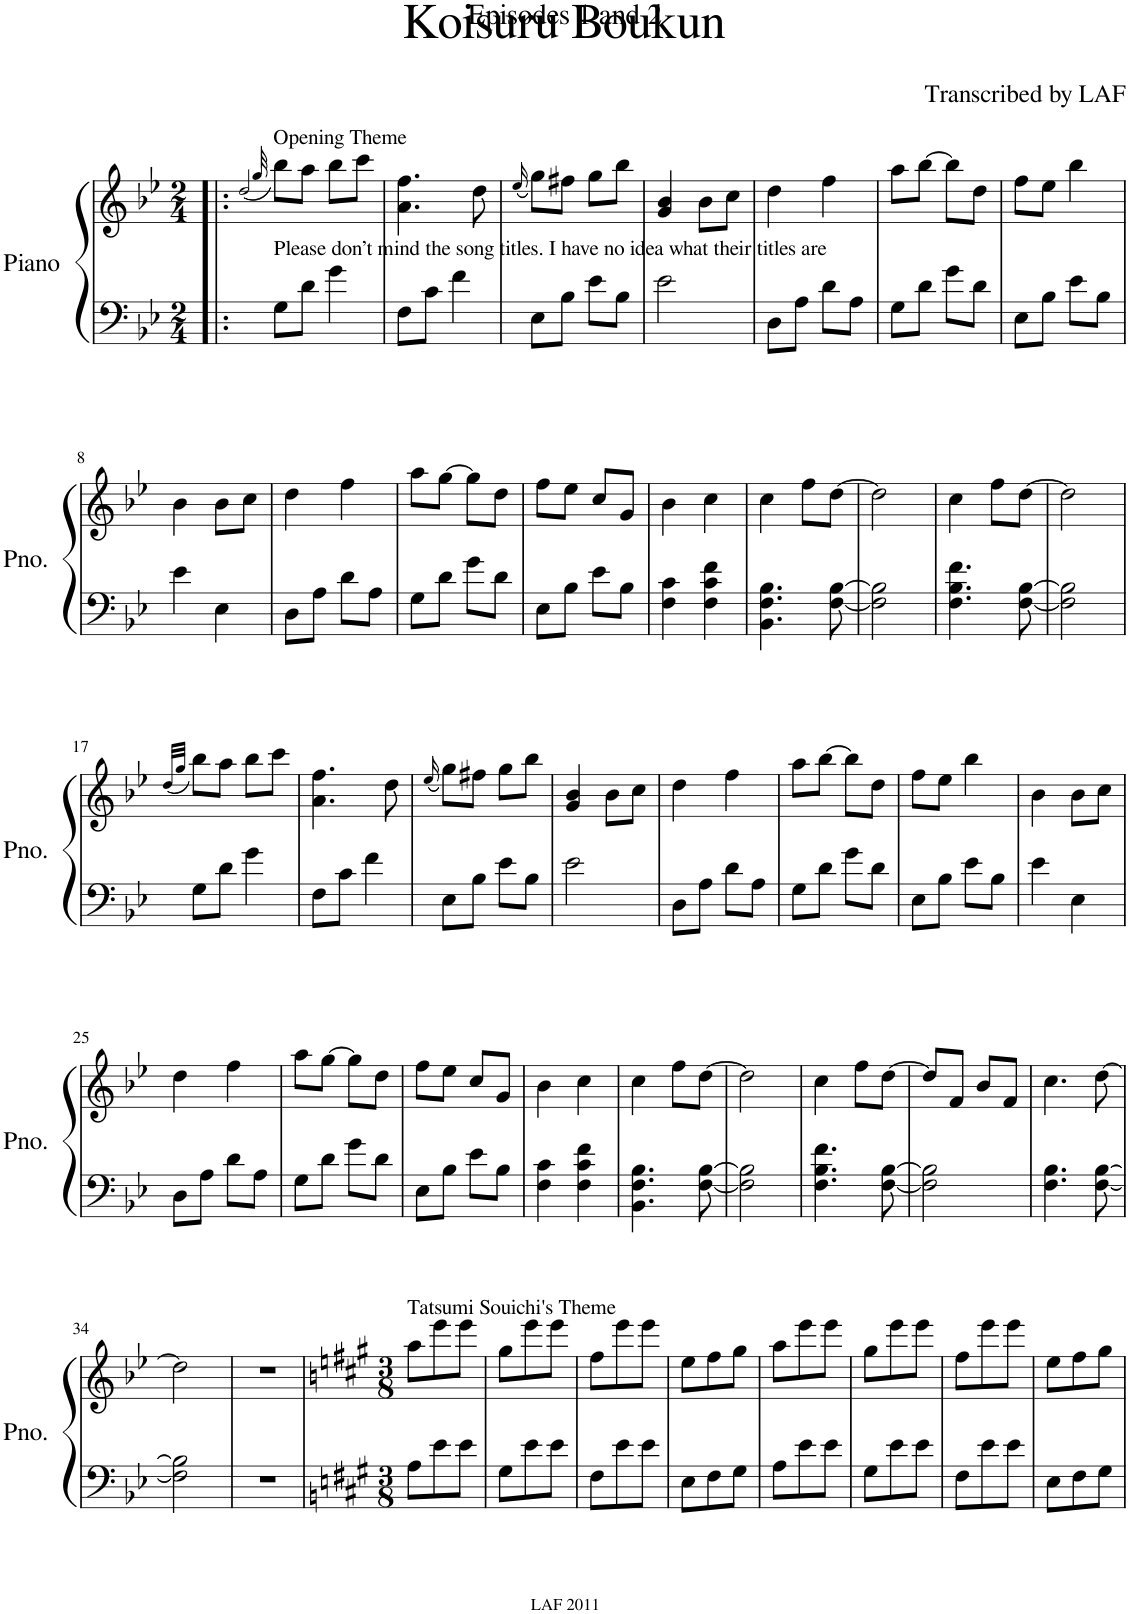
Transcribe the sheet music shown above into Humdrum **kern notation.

**kern	**kern
*part1	*part1
*staff2	*staff1
*I"Piano	*
*I'Pno.	*
*clefF4	*clefG2
*k[b-e-]	*k[b-e-]
*M2/4	*M2/4
=1!|:	=1!|:
.	(2qdd/
.	32qgg/
!	!LO:TX:a:t=Opening Theme
!LO:TX:a:t=Please don’t mind the song titles. I have no idea what their titles are	!
8G\L	8bb-\L)
8d\J	8aa\J
4g\	8bb-\L
.	8ccc\J
=2	=2
8F\L	4.a\ 4.ff\
8c\J	.
4f\	.
.	8dd\
=3	=3
.	(16qee-/
8E-\L	8gg\L)
8B-\J	8ff#X\J
8e-\L	8gg\L
8B-\J	8bb-\J
=4	=4
2e-\	4g/ 4b-/
.	8b-\L
.	8cc\J
=5	=5
8D\L	4dd\
8A\J	.
8d\L	4ff\
8A\J	.
=6	=6
8G\L	8aa\L
8d\J	[8bb-\J
8g\L	8bb-\L]
8d\J	8dd\J
=7	=7
8E-\L	8ff\L
8B-\J	8ee-\J
8e-\L	4bb-\
8B-\J	.
!!LO:LB:g=z
=8	=8
4e-\	4b-\
4E-\	8b-\L
.	8cc\J
=9	=9
8D\L	4dd\
8A\J	.
8d\L	4ff\
8A\J	.
=10	=10
8G\L	8aa\L
8d\J	[8gg\J
8g\L	8gg\L]
8d\J	8dd\J
=11	=11
8E-\L	8ff\L
8B-\J	8ee-\J
8e-\L	8cc/L
8B-\J	8g/J
=12	=12
4F\ 4c\	4b-\
4F\ 4c\ 4f\	4cc\
=13	=13
4.BB-\ 4.F\ 4.B-\	4cc\
.	8ff\L
[8F\ [8B-\	[8dd\J
=14	=14
2F\] 2B-\]	2dd\]
=15	=15
4.F\ 4.B-\ 4.f\	4cc\
.	8ff\L
[8F\ [8B-\	[8dd\J
=16	=16
2F\] 2B-\]	2dd\]
!!LO:LB:g=z
=17	=17
.	(32qdd/LLL
.	32qgg/JJJ
8G\L	8bb-\L)
8d\J	8aa\J
4g\	8bb-\L
.	8ccc\J
=18	=18
8F\L	4.a\ 4.ff\
8c\J	.
4f\	.
.	8dd\
=19	=19
.	(16qee-/
8E-\L	8gg\L)
8B-\J	8ff#X\J
8e-\L	8gg\L
8B-\J	8bb-\J
=20	=20
2e-\	4g/ 4b-/
.	8b-\L
.	8cc\J
=21	=21
8D\L	4dd\
8A\J	.
8d\L	4ff\
8A\J	.
=22	=22
8G\L	8aa\L
8d\J	[8bb-\J
8g\L	8bb-\L]
8d\J	8dd\J
=23	=23
8E-\L	8ff\L
8B-\J	8ee-\J
8e-\L	4bb-\
8B-\J	.
=24	=24
4e-\	4b-\
4E-\	8b-\L
.	8cc\J
!!LO:LB:g=z
=25	=25
8D\L	4dd\
8A\J	.
8d\L	4ff\
8A\J	.
=26	=26
8G\L	8aa\L
8d\J	[8gg\J
8g\L	8gg\L]
8d\J	8dd\J
=27	=27
8E-\L	8ff\L
8B-\J	8ee-\J
8e-\L	8cc/L
8B-\J	8g/J
=28	=28
4F\ 4c\	4b-\
4F\ 4c\ 4f\	4cc\
=29	=29
4.BB-\ 4.F\ 4.B-\	4cc\
.	8ff\L
[8F\ [8B-\	[8dd\J
=30	=30
2F\] 2B-\]	2dd\]
=31	=31
4.F\ 4.B-\ 4.f\	4cc\
.	8ff\L
[8F\ [8B-\	[8dd\J
=32	=32
2F\] 2B-\]	8dd/L]
.	8f/J
.	8b-/L
.	8f/J
=33	=33
4.F\ 4.B-\	4.cc\
[8F\ [8B-\	[8dd\
!!LO:LB:g=z
=34	=34
2F\] 2B-\]	2dd\]
=35	=35
2r	2r
=36	=36
*k[f#c#g#]	*k[f#c#g#]
*M3/8	*M3/8
!	!LO:TX:a:t=Tatsumi Souichi's Theme
8A\L	8aa\L
8e\	8eee\
8e\J	8eee\J
=37	=37
8G#\L	8gg#\L
8e\	8eee\
8e\J	8eee\J
=38	=38
8F#\L	8ff#\L
8e\	8eee\
8e\J	8eee\J
=39	=39
8E\L	8ee\L
8F#\	8ff#\
8G#\J	8gg#\J
=40	=40
8A\L	8aa\L
8e\	8eee\
8e\J	8eee\J
=41	=41
8G#\L	8gg#\L
8e\	8eee\
8e\J	8eee\J
=42	=42
8F#\L	8ff#\L
8e\	8eee\
8e\J	8eee\J
=43	=43
8E\L	8ee\L
8F#\	8ff#\
8G#\J	8gg#\J
=	=
*-	*-
